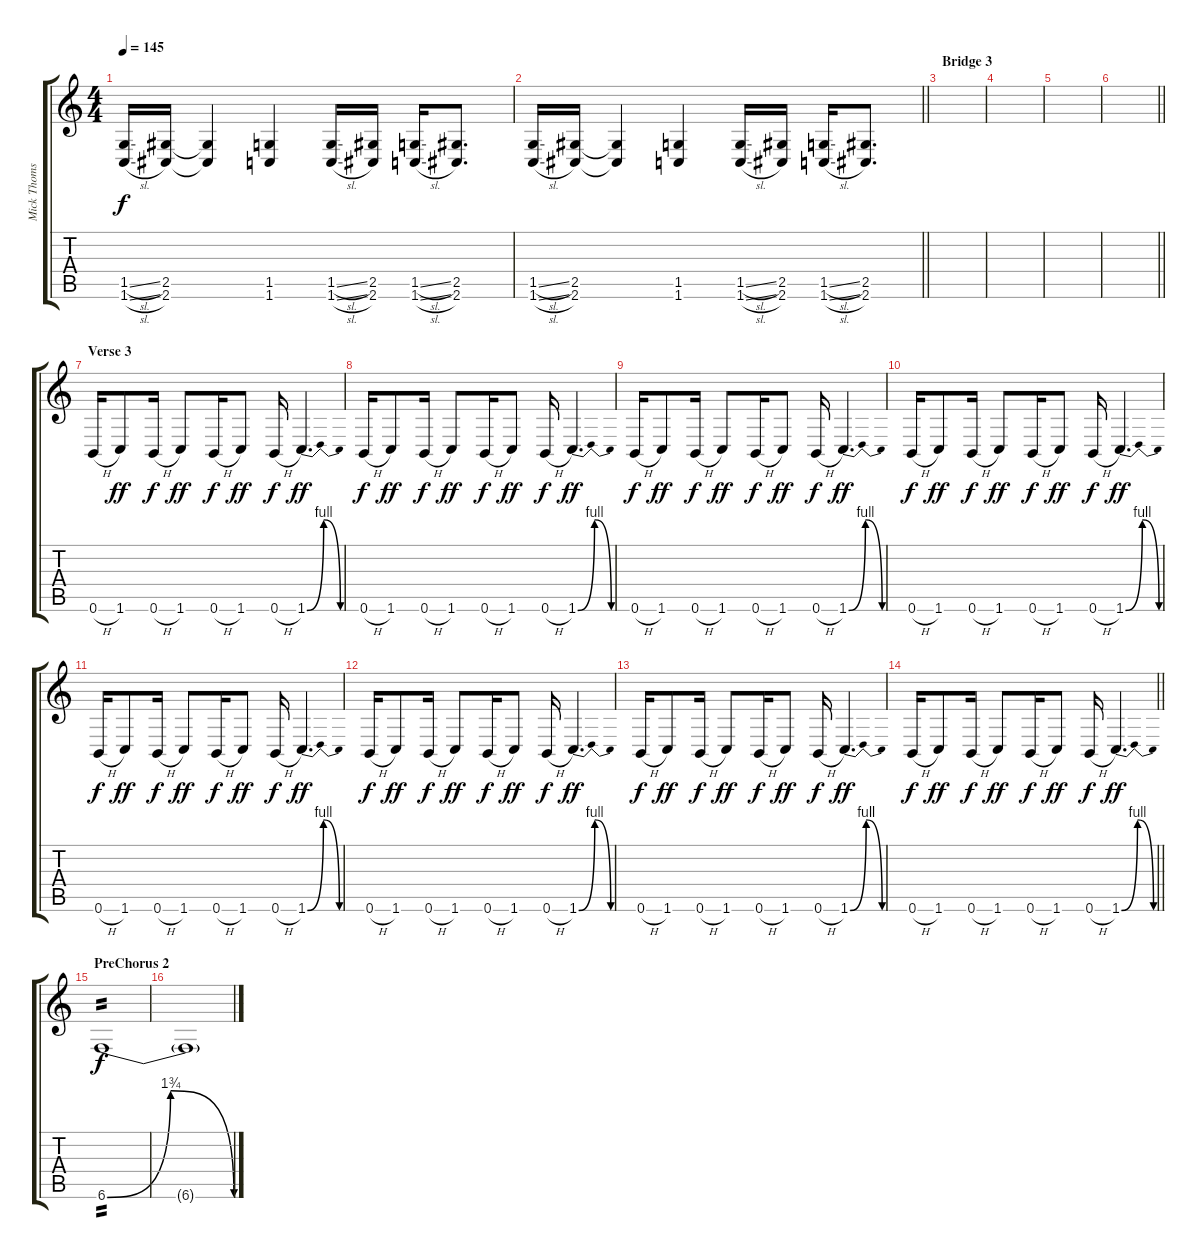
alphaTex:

\track ("Mick Thomson" "Mick Thoms") {instrument distortionguitar}
\staff {score tabs}
\tuning (Db4 Ab3 E3 B2 Gb2 B1) {hide}
\ts (4 4)
\tempo 145
\clef g2
\ks c
(1.5{sl} 1.6{sl}).16{dy f} (2.5 2.6).16 (2.5{t} 2.6{t}).4 (1.5 1.6).4 (1.5{sl} 1.6{sl}).16 (2.5 2.6).16 (1.5{sl} 1.6{sl}).16 (2.5 2.6).8{d} |
\barLineRight lightlight
(1.5{sl} 1.6{sl}).16 (2.5 2.6).16 (2.5{t} 2.6{t}).4 (1.5 1.6).4 (1.5{sl} 1.6{sl}).16 (2.5 2.6).16 (1.5{sl} 1.6{sl}).16 (2.5 2.6).8{d} |
\section ("" "Bridge 3")
|
|
|
\barLineRight lightlight
|
\section ("" "Verse 3")
0.6{h}.16 1.6.8{dy ff} 0.6{h}.16{dy f} 1.6.8{dy ff} 0.6{h}.16{dy f} 1.6.8{dy ff} 0.6{h}.16{dy f} 1.6{be (bendrelease 0 0 15 4 45 4 60 0)}.4{d dy ff} |
0.6{h}.16{dy f} 1.6.8{dy ff} 0.6{h}.16{dy f} 1.6.8{dy ff} 0.6{h}.16{dy f} 1.6.8{dy ff} 0.6{h}.16{dy f} 1.6{be (bendrelease 0 0 15 4 45 4 60 0)}.4{d dy ff} |
0.6{h}.16{dy f} 1.6.8{dy ff} 0.6{h}.16{dy f} 1.6.8{dy ff} 0.6{h}.16{dy f} 1.6.8{dy ff} 0.6{h}.16{dy f} 1.6{be (bendrelease 0 0 15 4 45 4 60 0)}.4{d dy ff} |
0.6{h}.16{dy f} 1.6.8{dy ff} 0.6{h}.16{dy f} 1.6.8{dy ff} 0.6{h}.16{dy f} 1.6.8{dy ff} 0.6{h}.16{dy f} 1.6{be (bendrelease 0 0 15 4 45 4 60 0)}.4{d dy ff} |
0.6{h}.16{dy f} 1.6.8{dy ff} 0.6{h}.16{dy f} 1.6.8{dy ff} 0.6{h}.16{dy f} 1.6.8{dy ff} 0.6{h}.16{dy f} 1.6{be (bendrelease 0 0 15 4 45 4 60 0)}.4{d dy ff} |
0.6{h}.16{dy f} 1.6.8{dy ff} 0.6{h}.16{dy f} 1.6.8{dy ff} 0.6{h}.16{dy f} 1.6.8{dy ff} 0.6{h}.16{dy f} 1.6{be (bendrelease 0 0 15 4 45 4 60 0)}.4{d dy ff} |
0.6{h}.16{dy f} 1.6.8{dy ff} 0.6{h}.16{dy f} 1.6.8{dy ff} 0.6{h}.16{dy f} 1.6.8{dy ff} 0.6{h}.16{dy f} 1.6{be (bendrelease 0 0 15 4 45 4 60 0)}.4{d dy ff} |
\barLineRight lightlight
0.6{h}.16{dy f} 1.6.8{dy ff} 0.6{h}.16{dy f} 1.6.8{dy ff} 0.6{h}.16{dy f} 1.6.8{dy ff} 0.6{h}.16{dy f} 1.6{be (bendrelease 0 0 15 4 45 4 60 0)}.4{d dy ff} |
\section ("" "PreChorus 2")
6.6{be (bendrelease 0 0 55 7 55 7 60 0)}.1{tp 2 dy f} |
6.6{t}.1
